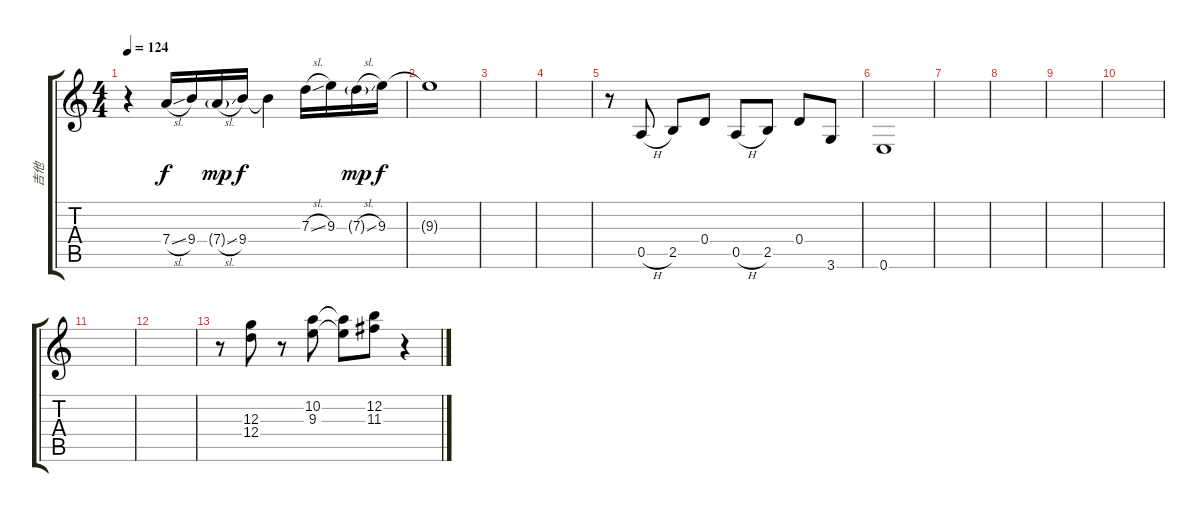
\track ("吉他" "吉他") {instrument acousticguitarnylon}
\staff {score tabs}
\tuning (E4 B3 G3 D3 A2 E2) {hide}
\ts (4 4)
\tempo 124
\clef g2
\ks c
r.4{dy f volume 12} 7.4{sl}.16 9.4.16 7.4{sl g}.16{dy mp} 9.4.16{dy f} 9.4{t}.4 7.3{sl}.16 9.3.16 7.3{sl g}.16{dy mp} 9.3.16{dy f} |
9.3{t}.1 |
|
|
r.8 0.5{h}.8{volume 13} 2.5.8 0.4.8 0.5{h}.8 2.5.8 0.4.8 3.6.8 |
0.6.1 |
|
|
|
|
|
|
r.8 (12.3 12.4).8{volume 9} r.8 (10.2 9.3).8 (10.2{t} 9.3{t}).8 (12.2 11.3).8 r.4
